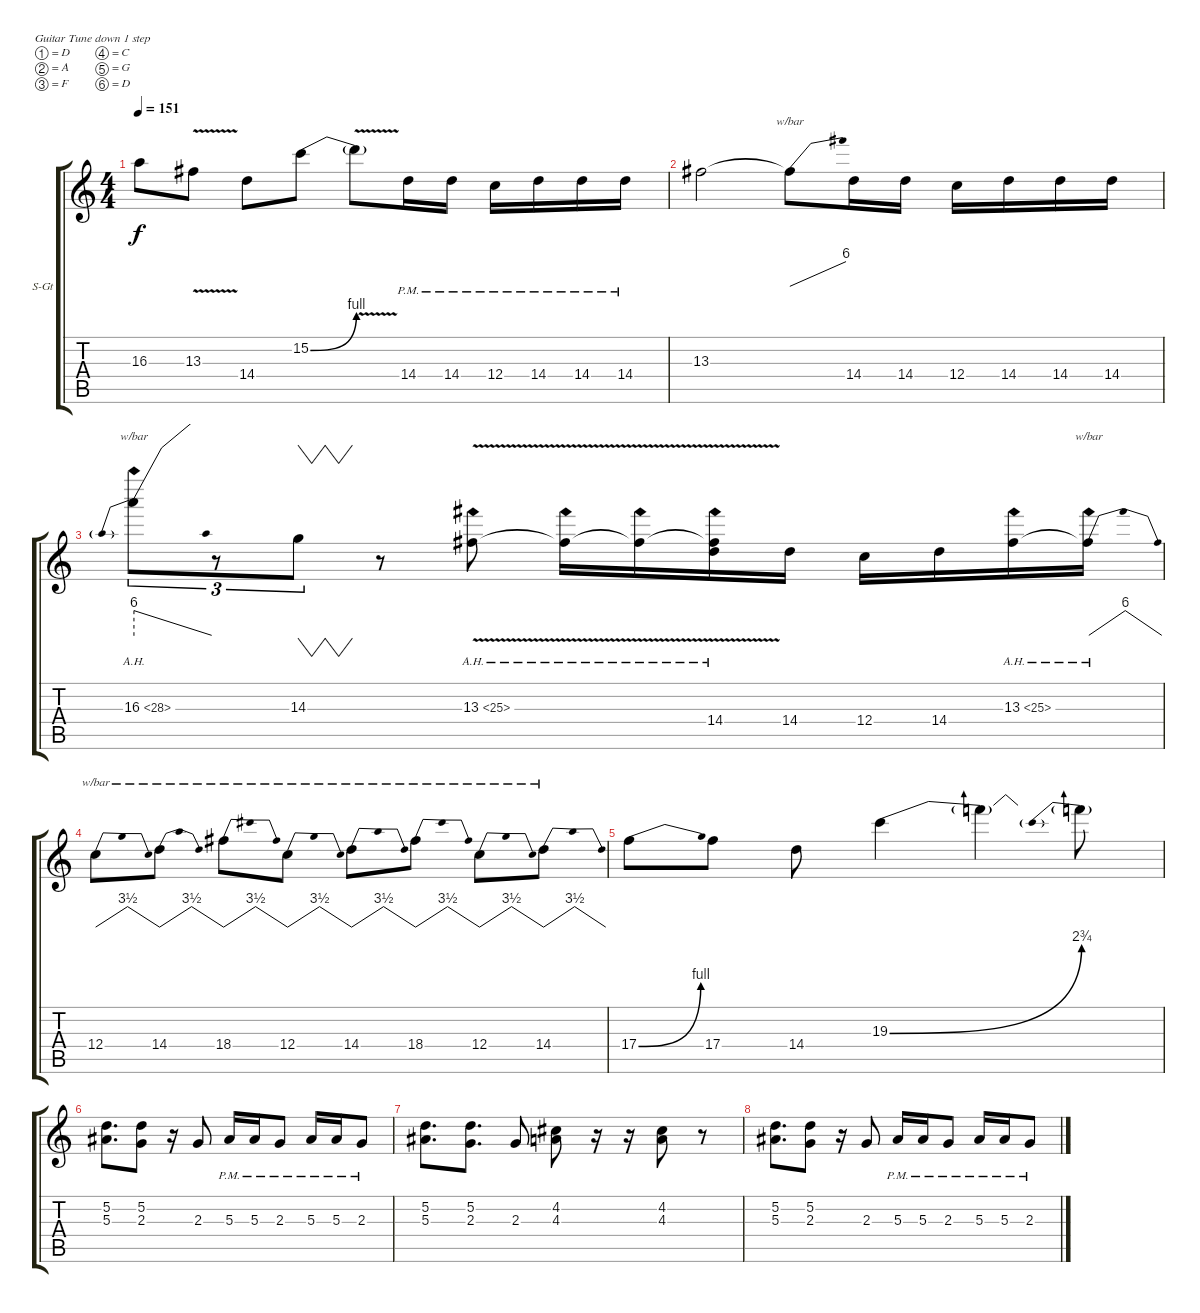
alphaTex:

\bracketExtendMode groupsimilarinstruments
\firstSystemTrackNameOrientation horizontal
\otherSystemsTrackNameOrientation horizontal
\track ("Гитара 3" "S-Gt") {instrument harpsichord}
\staff {score tabs}
\tuning (D4 A3 F3 C3 G2 D2)
\displaytranspose 12
\ts (4 4)
\tempo 151
\clef g2
\ks c
16.3{t}.8{dy f} 13.3{v}.8 14.4.8 15.2{be (bend 0 0 60 4)}.8 15.2{v t}.8 14.4{pm}.16 14.4{pm}.16 12.4{pm}.16 14.4{pm}.16 14.4{pm}.16 14.4{pm}.16 |
13.3.2 13.3{t}.8{tbe (dive default 0 0 60 24)} 14.4.16 14.4.16 12.4.16 14.4.16 14.4.16 14.4.16 |
16.3{ah 12}.8{tu (3 2) tbe (predivedive default 0 24 60 0)} r.8{tu (3 2)} 14.3.8{vw tu (3 2)} r.8 13.3{ah 12 v}.8 13.3{ah 12 v t}.16 13.3{ah 12 v t}.16 (13.3{ah 12 v t} 14.4{v}).16 14.4.16 12.4.16 14.4.16 13.3{ah 12}.16 13.3{ah 12 t}.16{tbe (dip default 0 0 30 24 60 0)} |
12.4.8{tbe (dip default 0 0 30 14 60 0)} 14.4.8{tbe (dip default 0 0 30 14 60 0)} 18.4.8{tbe (dip default 0 0 30 14 60 0)} 12.4.8{tbe (dip default 0 0 30 14 60 0)} 14.4.8{tbe (dip default 0 0 30 14 60 0)} 18.4.8{tbe (dip default 0 0 30 14 60 0)} 12.4.8{tbe (dip default 0 0 30 14 60 0)} 14.4.8{tbe (dip default 0 0 30 14 60 0)} |
17.4{be (bend 0 0 60 4)}.8 17.4.8 14.4.8 19.3{be (bend 0 0 60 11)}.4 19.3{t}.4 19.3{be (prebend 0 11 60 11) t}.8 |
(5.2 5.3).8{d} (5.2 2.3).8 r.16 2.3.8 5.3{pm}.16 5.3{pm}.16 2.3{pm}.8 5.3{pm}.16 5.3{pm}.16 2.3{pm}.8 |
(5.2 5.3).8{d} (5.2 2.3).8{d} 2.3.8 (4.2 4.3).8 r.16 r.16 (4.2 4.3).8 r.8 |
(5.2 5.3).8{d} (5.2 2.3).8 r.16 2.3.8 5.3{pm}.16 5.3{pm}.16 2.3{pm}.8 5.3{pm}.16 5.3{pm}.16 2.3{pm}.8
